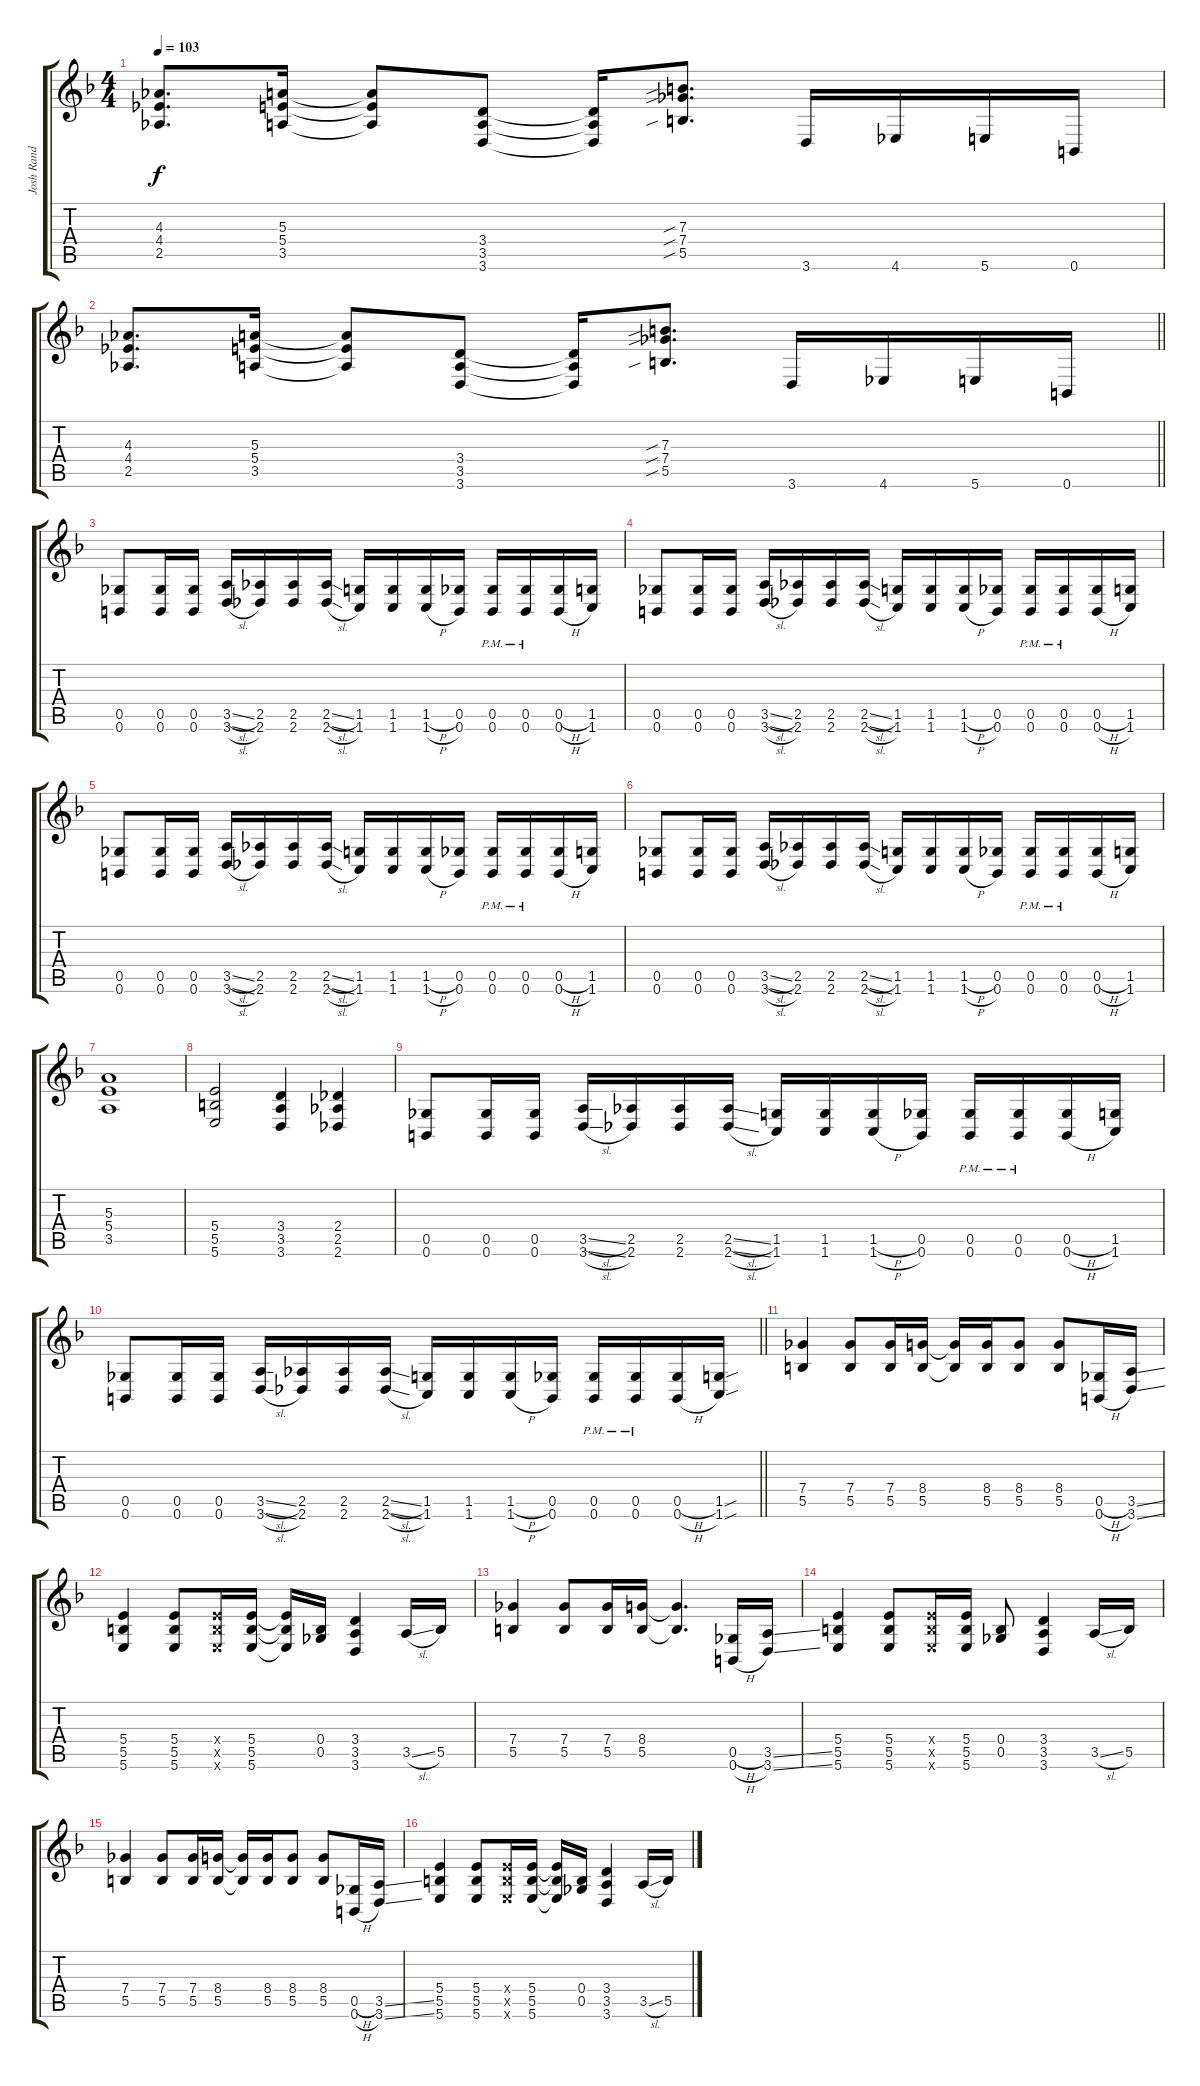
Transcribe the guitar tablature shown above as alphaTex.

\track ("Josh Rand 1" "Josh Rand ") {instrument distortionguitar}
\staff {score tabs}
\tuning (Db4 Ab3 E3 B2 Gb2 B1) {hide}
\ts (4 4)
\tempo 103
\clef g2
\ks f
(4.3 4.4 2.5).8{d dy f} (5.3 5.4 3.5).16 (5.3{t} 5.4{t} 3.5{t}).8 (3.4 3.5 3.6).8 (3.4{t} 3.5{t} 3.6{t}).16 (7.3{sib} 7.4{sib} 5.5{sib}).8{d} 3.6.16 4.6.16 5.6.16 0.6.16 |
\barLineRight lightlight
(4.3 4.4 2.5).8{d} (5.3 5.4 3.5).16 (5.3{t} 5.4{t} 3.5{t}).8 (3.4 3.5 3.6).8 (3.4{t} 3.5{t} 3.6{t}).16 (7.3{sib} 7.4{sib} 5.5{sib}).8{d} 3.6.16 4.6.16 5.6.16 0.6.16 |
(0.5 0.6).8 (0.5 0.6).16 (0.5 0.6).16 (3.5{sl} 3.6{sl}).16 (2.5 2.6).16 (2.5 2.6).16 (2.5{sl} 2.6{sl}).16 (1.5 1.6).16 (1.5 1.6).16 (1.5{h} 1.6{h}).16 (0.5 0.6).16 (0.5{pm} 0.6{pm}).16 (0.5{pm} 0.6{pm}).16 (0.5{h} 0.6{h}).16 (1.5 1.6).16 |
(0.5 0.6).8 (0.5 0.6).16 (0.5 0.6).16 (3.5{sl} 3.6{sl}).16 (2.5 2.6).16 (2.5 2.6).16 (2.5{sl} 2.6{sl}).16 (1.5 1.6).16 (1.5 1.6).16 (1.5{h} 1.6{h}).16 (0.5 0.6).16 (0.5{pm} 0.6{pm}).16 (0.5{pm} 0.6{pm}).16 (0.5{h} 0.6{h}).16 (1.5 1.6).16 |
(0.5 0.6).8 (0.5 0.6).16 (0.5 0.6).16 (3.5{sl} 3.6{sl}).16 (2.5 2.6).16 (2.5 2.6).16 (2.5{sl} 2.6{sl}).16 (1.5 1.6).16 (1.5 1.6).16 (1.5{h} 1.6{h}).16 (0.5 0.6).16 (0.5{pm} 0.6{pm}).16 (0.5{pm} 0.6{pm}).16 (0.5{h} 0.6{h}).16 (1.5 1.6).16 |
(0.5 0.6).8 (0.5 0.6).16 (0.5 0.6).16 (3.5{sl} 3.6{sl}).16 (2.5 2.6).16 (2.5 2.6).16 (2.5{sl} 2.6{sl}).16 (1.5 1.6).16 (1.5 1.6).16 (1.5{h} 1.6{h}).16 (0.5 0.6).16 (0.5{pm} 0.6{pm}).16 (0.5{pm} 0.6{pm}).16 (0.5{h} 0.6{h}).16 (1.5 1.6).16 |
(5.3 5.4 3.5).1 |
(5.4 5.5 5.6).2 (3.4 3.5 3.6).4 (2.4 2.5 2.6).4 |
(0.5 0.6).8 (0.5 0.6).16 (0.5 0.6).16 (3.5{sl} 3.6{sl}).16 (2.5 2.6).16 (2.5 2.6).16 (2.5{sl} 2.6{sl}).16 (1.5 1.6).16 (1.5 1.6).16 (1.5{h} 1.6{h}).16 (0.5 0.6).16 (0.5{pm} 0.6{pm}).16 (0.5{pm} 0.6{pm}).16 (0.5{h} 0.6{h}).16 (1.5 1.6).16 |
\barLineRight lightlight
(0.5 0.6).8 (0.5 0.6).16 (0.5 0.6).16 (3.5{sl} 3.6{sl}).16 (2.5 2.6).16 (2.5 2.6).16 (2.5{sl} 2.6{sl}).16 (1.5 1.6).16 (1.5 1.6).16 (1.5{h} 1.6{h}).16 (0.5 0.6).16 (0.5{pm} 0.6{pm}).16 (0.5{pm} 0.6{pm}).16 (0.5{h} 0.6{h}).16 (1.5{sou} 1.6{sou}).16 |
(7.4 5.5).4 (7.4 5.5).8 (7.4 5.5).16 (8.4 5.5).16 (8.4{t} 5.5{t}).16 (8.4 5.5).16 (8.4 5.5).8 (8.4 5.5).8 (0.5{h} 0.6{h}).16 (3.5{ss} 3.6{ss}).16 |
(5.4 5.5 5.6).4 (5.4 5.5 5.6).8 (5.4{x} 5.5{x} 5.6{x}).16 (5.4 5.5 5.6).16 (5.4{t} 5.5{t} 5.6{t}).16 (0.4 0.5).16 (3.4 3.5 3.6).4 3.5{sl}.16 5.5.16 |
(7.4 5.5).4 (7.4 5.5).8 (7.4 5.5).16 (8.4 5.5).16 (8.4{t} 5.5{t}).4{d} (0.5{h} 0.6{h}).16 (3.5{ss} 3.6{ss}).16 |
(5.4 5.5 5.6).4 (5.4 5.5 5.6).8 (5.4{x} 5.5{x} 5.6{x}).16 (5.4 5.5 5.6).16 (0.4 0.5).8 (3.4 3.5 3.6).4 3.5{sl}.16 5.5.16 |
(7.4 5.5).4 (7.4 5.5).8 (7.4 5.5).16 (8.4 5.5).16 (8.4{t} 5.5{t}).16 (8.4 5.5).16 (8.4 5.5).8 (8.4 5.5).8 (0.5{h} 0.6{h}).16 (3.5{ss} 3.6{ss}).16 |
(5.4 5.5 5.6).4 (5.4 5.5 5.6).8 (5.4{x} 5.5{x} 5.6{x}).16 (5.4 5.5 5.6).16 (5.4{t} 5.5{t} 5.6{t}).16 (0.4 0.5).16 (3.4 3.5 3.6).4 3.5{sl}.16 5.5.16
